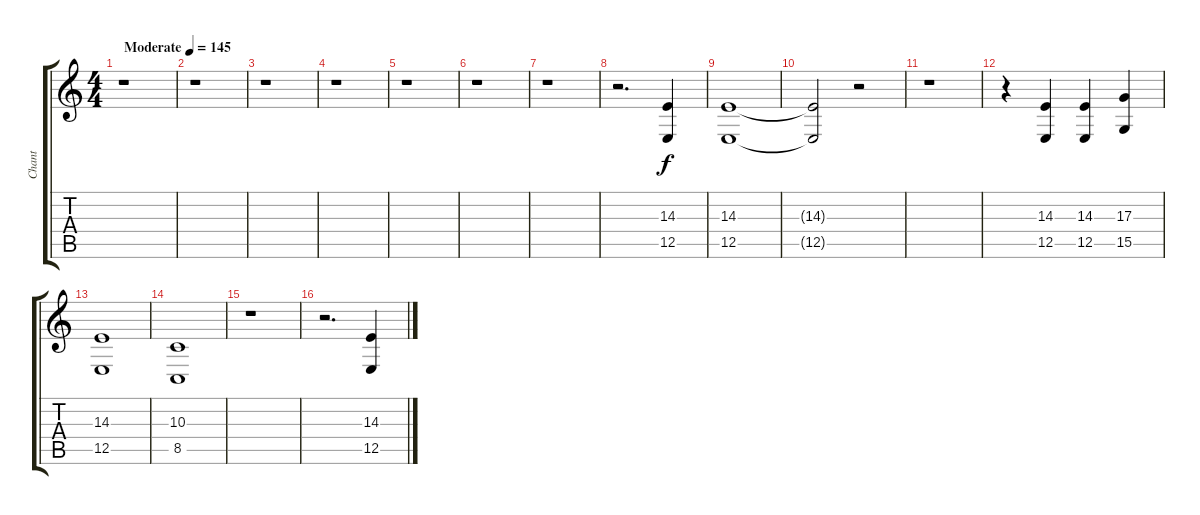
\track ("Chant" "Chant") {instrument choiraahs}
\staff {score tabs}
\tuning (B3 Gb3 D3 A2 E2 B1) {hide}
\ts (4 4)
\tempo (145 "Moderate")
\clef g2
\ks c
r.1{dy f instrument choiraahs} |
r.1 |
r.1 |
r.1 |
r.1 |
r.1 |
r.1 |
r.2{d} (14.3 12.5).4 |
(14.3 12.5).1 |
(14.3{t} 12.5{t}).2 r.2 |
r.1 |
r.4 (14.3 12.5).4 (14.3 12.5).4 (17.3 15.5).4 |
(14.3 12.5).1 |
(10.3 8.5).1 |
r.1 |
r.2{d} (14.3 12.5).4
